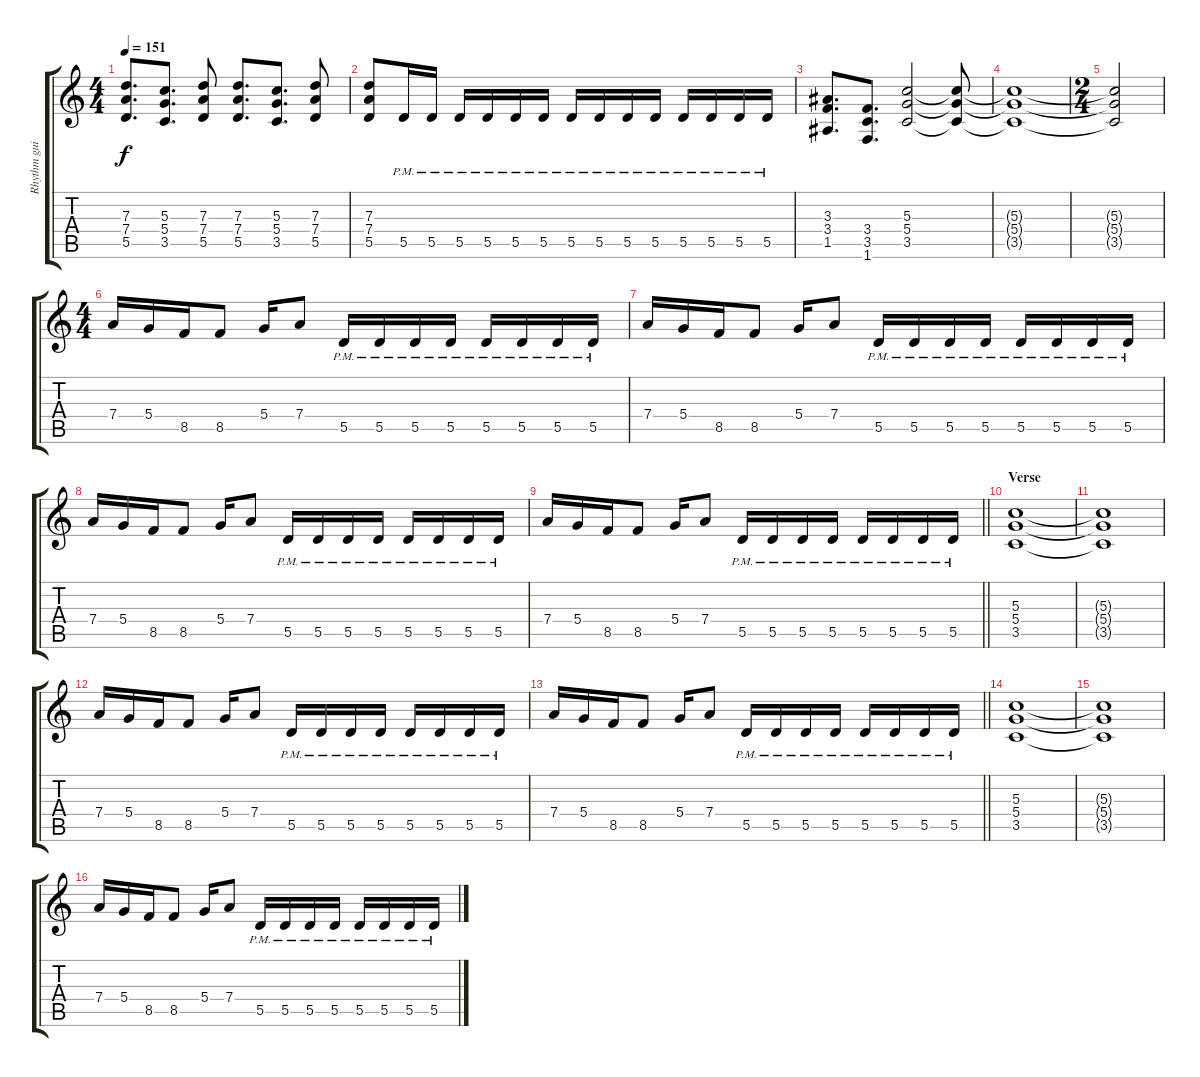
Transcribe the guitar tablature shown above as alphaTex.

\track ("Rhythm guitar" "Rhythm gui") {instrument distortionguitar}
\staff {score tabs}
\tuning (E4 B3 G3 D3 A2 E2) {hide}
\ts (4 4)
\tempo 151
\clef g2
\ks c
(7.3 7.4 5.5).8{d dy f} (5.3 5.4 3.5).8{d} (7.3 7.4 5.5).8 (7.3 7.4 5.5).8{d} (5.3 5.4 3.5).8{d} (7.3 7.4 5.5).8 |
(7.3 7.4 5.5).8 5.5{pm}.16 5.5{pm}.16 5.5{pm}.16 5.5{pm}.16 5.5{pm}.16 5.5{pm}.16 5.5{pm}.16 5.5{pm}.16 5.5{pm}.16 5.5{pm}.16 5.5{pm}.16 5.5{pm}.16 5.5{pm}.16 5.5{pm}.16 |
(3.3 3.4 1.5).8{d} (3.4 3.5 1.6).8{d} (5.3 5.4 3.5).2 (5.3{t} 5.4{t} 3.5{t}).8 |
(5.3{t} 5.4{t} 3.5{t}).1 |
\ts (2 4)
(5.3{t} 5.4{t} 3.5{t}).2 |
\ts (4 4)
7.4.16 5.4.16 8.5.16 8.5.8 5.4.16 7.4.8 5.5{pm}.16 5.5{pm}.16 5.5{pm}.16 5.5{pm}.16 5.5{pm}.16 5.5{pm}.16 5.5{pm}.16 5.5{pm}.16 |
7.4.16 5.4.16 8.5.16 8.5.8 5.4.16 7.4.8 5.5{pm}.16 5.5{pm}.16 5.5{pm}.16 5.5{pm}.16 5.5{pm}.16 5.5{pm}.16 5.5{pm}.16 5.5{pm}.16 |
7.4.16 5.4.16 8.5.16 8.5.8 5.4.16 7.4.8 5.5{pm}.16 5.5{pm}.16 5.5{pm}.16 5.5{pm}.16 5.5{pm}.16 5.5{pm}.16 5.5{pm}.16 5.5{pm}.16 |
\barLineRight lightlight
7.4.16 5.4.16 8.5.16 8.5.8 5.4.16 7.4.8 5.5{pm}.16 5.5{pm}.16 5.5{pm}.16 5.5{pm}.16 5.5{pm}.16 5.5{pm}.16 5.5{pm}.16 5.5{pm}.16 |
\section ("" "Verse")
(5.3 5.4 3.5).1 |
(5.3{t} 5.4{t} 3.5{t}).1 |
7.4.16 5.4.16 8.5.16 8.5.8 5.4.16 7.4.8 5.5{pm}.16 5.5{pm}.16 5.5{pm}.16 5.5{pm}.16 5.5{pm}.16 5.5{pm}.16 5.5{pm}.16 5.5{pm}.16 |
\barLineRight lightlight
7.4.16 5.4.16 8.5.16 8.5.8 5.4.16 7.4.8 5.5{pm}.16 5.5{pm}.16 5.5{pm}.16 5.5{pm}.16 5.5{pm}.16 5.5{pm}.16 5.5{pm}.16 5.5{pm}.16 |
(5.3 5.4 3.5).1 |
(5.3{t} 5.4{t} 3.5{t}).1 |
7.4.16 5.4.16 8.5.16 8.5.8 5.4.16 7.4.8 5.5{pm}.16 5.5{pm}.16 5.5{pm}.16 5.5{pm}.16 5.5{pm}.16 5.5{pm}.16 5.5{pm}.16 5.5{pm}.16
